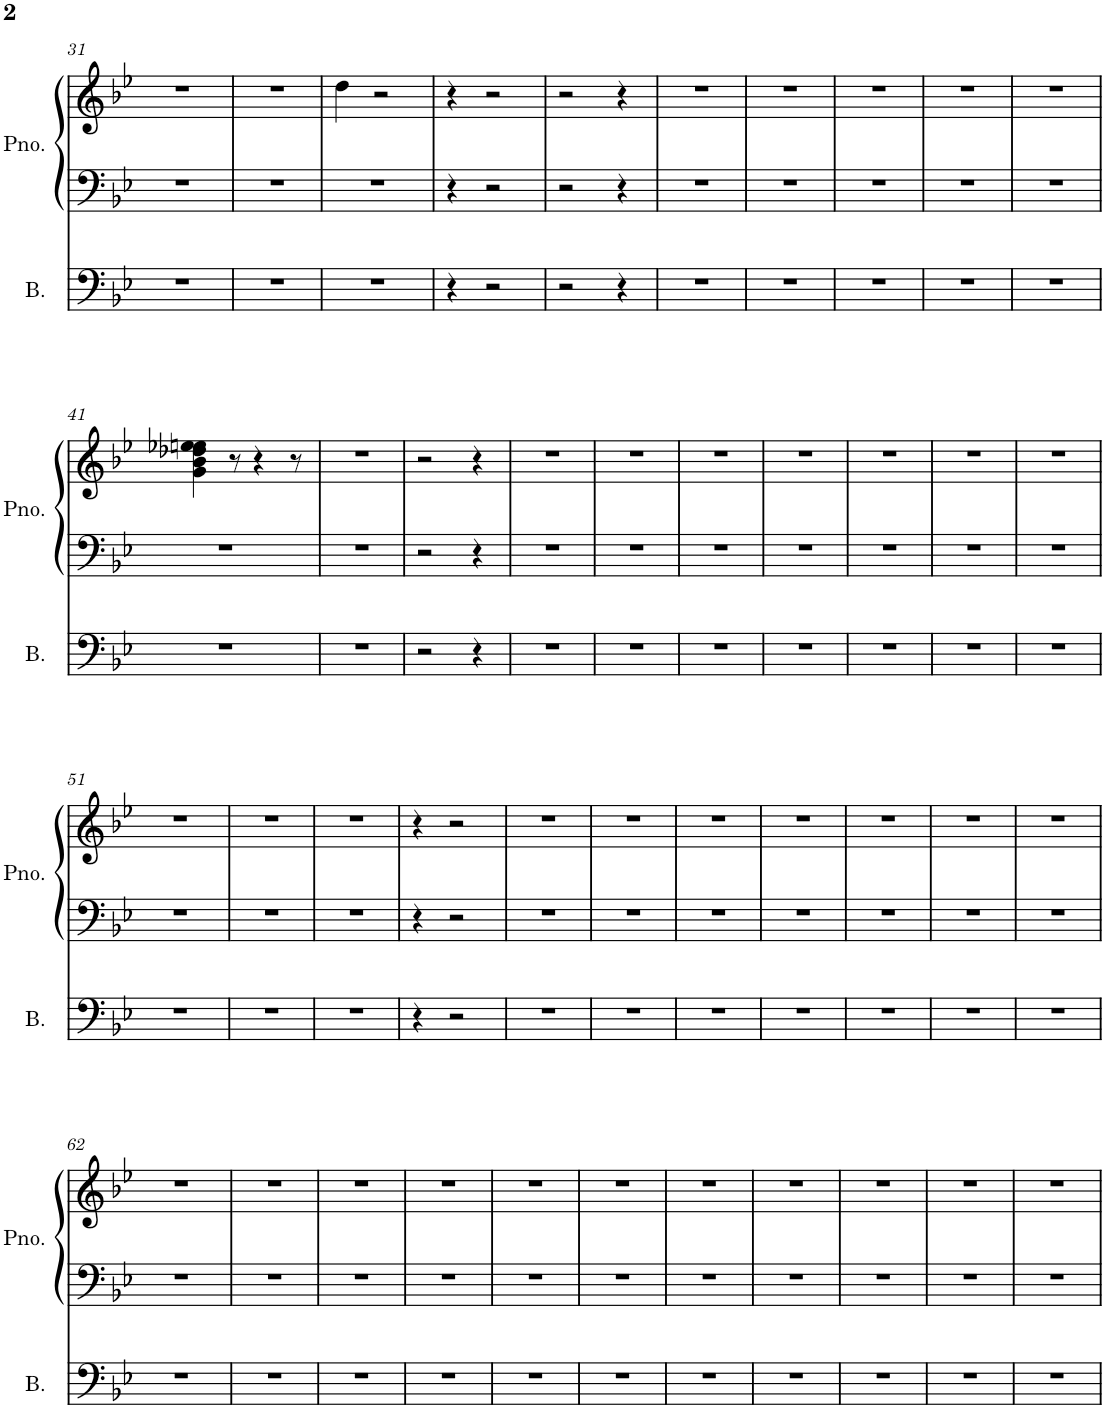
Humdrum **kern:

**kern	**kern	**kern
*part2	*part1	*part1
*staff3	*staff2	*staff1
*I"Bass	*I"Piano	*
*I'B.	*I'Pno.	*
!!LO:PB:g=z
*clefF4	*clefF4	*clefG2
*k[b-e-]	*k[b-e-]	*k[b-e-]
*M6/8	*M6/8	*M6/8
=31	=31	=31
2.r	2.r	2.r
=32	=32	=32
2.r	2.r	2.r
=33	=33	=33
2.r	2.r	4dd\
.	.	2r
=34	=34	=34
4r	4r	4r
2r	2r	2r
=35	=35	=35
2r	2r	2r
4r	4r	4r
=36	=36	=36
2.r	2.r	2.r
=37	=37	=37
2.r	2.r	2.r
=38	=38	=38
2.r	2.r	2.r
=39	=39	=39
2.r	2.r	2.r
=40	=40	=40
2.r	2.r	2.r
!!LO:LB:g=z
=41	=41	=41
2.r	2.r	4g\ 4b-\ 4dd-X\ 4ee-X\ 4een\
.	.	8r
.	.	4r
.	.	8r
=42	=42	=42
2.r	2.r	2.r
=43	=43	=43
2r	2r	2r
4r	4r	4r
=44	=44	=44
2.r	2.r	2.r
=45	=45	=45
2.r	2.r	2.r
=46	=46	=46
2.r	2.r	2.r
=47	=47	=47
2.r	2.r	2.r
=48	=48	=48
2.r	2.r	2.r
=49	=49	=49
2.r	2.r	2.r
=50	=50	=50
2.r	2.r	2.r
!!LO:LB:g=z
=51	=51	=51
2.r	2.r	2.r
=52	=52	=52
2.r	2.r	2.r
=53	=53	=53
2.r	2.r	2.r
=54	=54	=54
4r	4r	4r
2r	2r	2r
=55	=55	=55
2.r	2.r	2.r
=56	=56	=56
2.r	2.r	2.r
=57	=57	=57
2.r	2.r	2.r
=58	=58	=58
2.r	2.r	2.r
=59	=59	=59
2.r	2.r	2.r
=60	=60	=60
2.r	2.r	2.r
=61	=61	=61
2.r	2.r	2.r
!!LO:LB:g=z
=62	=62	=62
2.r	2.r	2.r
=63	=63	=63
2.r	2.r	2.r
=64	=64	=64
2.r	2.r	2.r
=65	=65	=65
2.r	2.r	2.r
=66	=66	=66
2.r	2.r	2.r
=67	=67	=67
2.r	2.r	2.r
=68	=68	=68
2.r	2.r	2.r
=69	=69	=69
2.r	2.r	2.r
=70	=70	=70
2.r	2.r	2.r
=71	=71	=71
2.r	2.r	2.r
=72	=72	=72
2.r	2.r	2.r
=	=	=
*-	*-	*-
